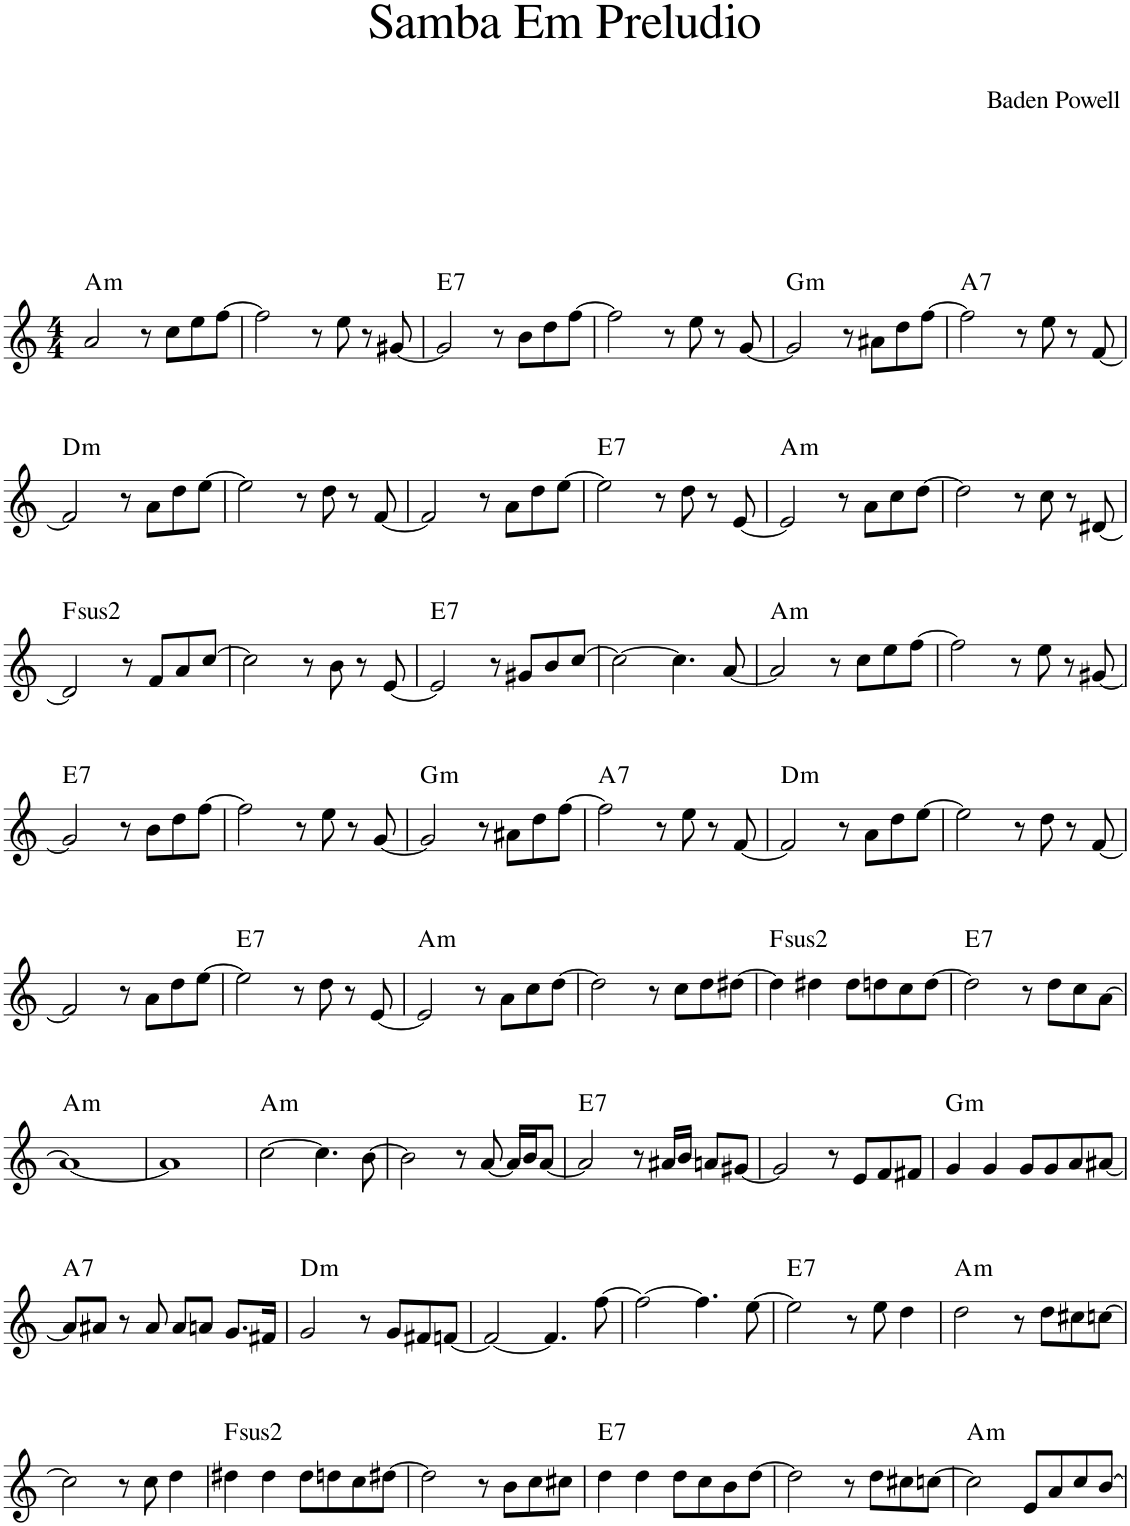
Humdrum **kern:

**kern	**harte
*part1	*part1
*staff1	*
*I"Piano	*
*I'Pno.	*
*clefG2	*
*k[]	*
*M4/4	*
=1	=1
!	!LO:H:kt=m
2a/	A:min
8r	.
8cc\L	.
8ee\	.
[8ff\J	.
=2	=2
2ff\]	.
8r	.
8ee\	.
8r	.
[8g#X/	.
=3	=3
!	!LO:H:kt=7
2g#/]	E:7
8r	.
8b\L	.
8dd\	.
[8ff\J	.
=4	=4
2ff\]	.
8r	.
8ee\	.
8r	.
[8g/	.
=5	=5
!	!LO:H:kt=m
2g/]	G:min
8r	.
8a#X\L	.
8dd\	.
[8ff\J	.
=6	=6
!	!LO:H:kt=7
2ff\]	A:7
8r	.
8ee\	.
8r	.
[8f/	.
!!LO:LB:g=z
=7	=7
!	!LO:H:kt=m
2f/]	D:min
8r	.
8a\L	.
8dd\	.
[8ee\J	.
=8	=8
2ee\]	.
8r	.
8dd\	.
8r	.
[8f/	.
=9	=9
2f/]	.
8r	.
8a\L	.
8dd\	.
[8ee\J	.
=10	=10
!	!LO:H:kt=7
2ee\]	E:7
8r	.
8dd\	.
8r	.
[8e/	.
=11	=11
!	!LO:H:kt=m
2e/]	A:min
8r	.
8a\L	.
8cc\	.
[8dd\J	.
=12	=12
2dd\]	.
8r	.
8cc\	.
8r	.
[8d#X/	.
!!LO:LB:g=z
=13	=13
!	!LO:H:kt=2
2d#/]	F:(1,2,5)
8r	.
8f/L	.
8a/	.
[8cc/J	.
=14	=14
2cc\]	.
8r	.
8b\	.
8r	.
[8e/	.
=15	=15
!	!LO:H:kt=7
2e/]	E:7
8r	.
8g#X/L	.
8b/	.
[8cc/J	.
=16	=16
2cc\_	.
4.cc\]	.
[8a/	.
=17	=17
!	!LO:H:kt=m
2a/]	A:min
8r	.
8cc\L	.
8ee\	.
[8ff\J	.
=18	=18
2ff\]	.
8r	.
8ee\	.
8r	.
[8g#X/	.
!!LO:LB:g=z
=19	=19
!	!LO:H:kt=7
2g#/]	E:7
8r	.
8b\L	.
8dd\	.
[8ff\J	.
=20	=20
2ff\]	.
8r	.
8ee\	.
8r	.
[8g/	.
=21	=21
!	!LO:H:kt=m
2g/]	G:min
8r	.
8a#X\L	.
8dd\	.
[8ff\J	.
=22	=22
!	!LO:H:kt=7
2ff\]	A:7
8r	.
8ee\	.
8r	.
[8f/	.
=23	=23
!	!LO:H:kt=m
2f/]	D:min
8r	.
8a\L	.
8dd\	.
[8ee\J	.
=24	=24
2ee\]	.
8r	.
8dd\	.
8r	.
[8f/	.
!!LO:LB:g=z
=25	=25
2f/]	.
8r	.
8a\L	.
8dd\	.
[8ee\J	.
=26	=26
!	!LO:H:kt=7
2ee\]	E:7
8r	.
8dd\	.
8r	.
[8e/	.
=27	=27
!	!LO:H:kt=m
2e/]	A:min
8r	.
8a\L	.
8cc\	.
[8dd\J	.
=28	=28
2dd\]	.
8r	.
8cc\L	.
8dd\	.
[8dd#X\J	.
=29	=29
!	!LO:H:kt=2
4dd#\]	F:(1,2,5)
4dd#X\	.
8dd#\L	.
8ddn\	.
8cc\	.
[8dd\J	.
=30	=30
!	!LO:H:kt=7
2dd\]	E:7
8r	.
8dd\L	.
8cc\	.
[8a\J	.
!!LO:LB:g=z
=31	=31
!	!LO:H:kt=m
1a_	A:min
=32	=32
1a]	.
=33	=33
!	!LO:H:kt=m
[2cc\	A:min
4.cc\]	.
[8b\	.
=34	=34
2b\]	.
8r	.
[8a/	.
16a/LL]	.
16b/J	.
[8a/J	.
=35	=35
!	!LO:H:kt=7
2a/]	E:7
8r	.
16a#X/LL	.
16b/JJ	.
8an/L	.
[8g#X/J	.
=36	=36
2g#/]	.
8r	.
8e/L	.
8f/	.
8f#X/J	.
=37	=37
!	!LO:H:kt=m
4g/	G:min
4g/	.
8g/L	.
8g/	.
8a/	.
[8a#X/J	.
!!LO:LB:g=z
=38	=38
!	!LO:H:kt=7
8a#/L]	A:7
8a#X/J	.
8r	.
8a#/	.
8a#/L	.
8an/J	.
8.g/L	.
16f#X/Jk	.
=39	=39
!	!LO:H:kt=m
2g/	D:min
8r	.
8g/L	.
8f#X/	.
[8fn/J	.
=40	=40
2f/_	.
4.f/]	.
[8ff\	.
=41	=41
2ff\_	.
4.ff\]	.
[8ee\	.
=42	=42
!	!LO:H:kt=7
2ee\]	E:7
8r	.
8ee\	.
4dd\	.
=43	=43
!	!LO:H:kt=m
2dd\	A:min
8r	.
8dd\L	.
8cc#X\	.
[8ccn\J	.
!!LO:LB:g=z
=44	=44
2cc\]	.
8r	.
8cc\	.
4dd\	.
=45	=45
!	!LO:H:kt=2
4dd#X\	F:(1,2,5)
4dd#\	.
8dd#\L	.
8ddn\	.
8cc\	.
[8dd#X\J	.
=46	=46
2dd#\]	.
8r	.
8b\L	.
8cc\	.
8cc#X\J	.
=47	=47
!	!LO:H:kt=7
4dd\	E:7
4dd\	.
8dd\L	.
8cc\	.
8b\	.
[8dd\J	.
=48	=48
2dd\]	.
8r	.
8dd\L	.
8cc#X\	.
[8ccn\J	.
=49	=49
!	!LO:H:kt=m
2cc\]	A:min
8e/L	.
8a/	.
8cc/	.
[8b/J	.
=	=
*-	*-
